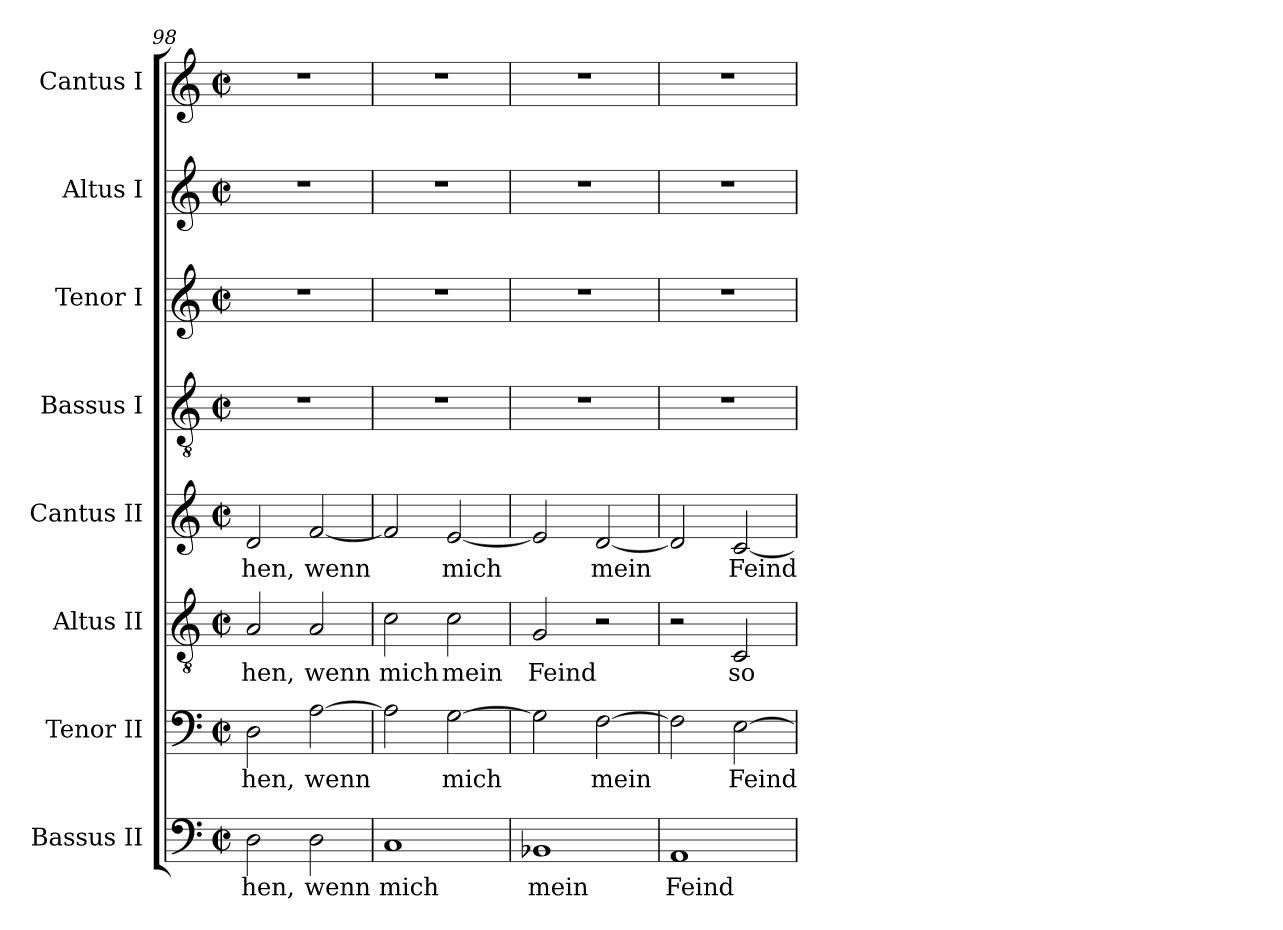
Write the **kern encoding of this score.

**kern	**text	**kern	**text	**kern	**text	**kern	**text	**kern	**kern	**kern	**kern
*part8	*part8	*part7	*part7	*part6	*part6	*part5	*part5	*part4	*part3	*part2	*part1
*staff8	*staff8	*staff7	*staff7	*staff6	*staff6	*staff5	*staff5	*staff4	*staff3	*staff2	*staff1
*I"Bassus II	*	*I"Tenor II	*	*I"Altus II	*	*I"Cantus II	*	*I"Bassus I	*I"Tenor I	*I"Altus I	*I"Cantus I
*I'B2	*	*I'T2	*	*I'A2	*	*I'C2	*	*I'B1	*I'T1	*I'A1	*I'C1
!!LO:LB:g=z
*clefF4	*	*clefF4	*	*clefGv2	*	*clefG2	*	*clefGv2	*clefG2	*clefG2	*clefG2
*k[]	*	*k[]	*	*k[]	*	*k[]	*	*k[]	*k[]	*k[]	*k[]
*C:	*	*C:	*	*C:	*	*C:	*	*C:	*C:	*C:	*C:
*M2/2	*	*M2/2	*	*M2/2	*	*M2/2	*	*M2/2	*M2/2	*M2/2	*M2/2
*met(c|)	*	*met(c|)	*	*met(c|)	*	*met(c|)	*	*met(c|)	*met(c|)	*met(c|)	*met(c|)
=98	=98	=98	=98	=98	=98	=98	=98	=98	=98	=98	=98
!	!LO:LY:b	!	!	!	!	!	!	!	!	!	!
!	!	!	!LO:LY:b	!	!	!	!	!	!	!	!
!	!	!	!	!	!LO:LY:b	!	!	!	!	!	!
!	!	!	!	!	!	!	!LO:LY:b	!	!	!	!
2D\	-hen,	2D\	-hen,	2A/	-hen,	2d/	-hen,	1r	1r	1r	1r
!	!LO:LY:b	!	!	!	!	!	!	!	!	!	!
!	!	!	!LO:LY:b	!	!	!	!	!	!	!	!
!	!	!	!	!	!LO:LY:b	!	!	!	!	!	!
!	!	!	!	!	!	!	!LO:LY:b	!	!	!	!
2D\	wenn	[2A\	wenn	2A/	wenn	[2f/	wenn	.	.	.	.
=99	=99	=99	=99	=99	=99	=99	=99	=99	=99	=99	=99
!	!LO:LY:b	!	!	!	!	!	!	!	!	!	!
!	!	!	!	!	!LO:LY:b	!	!	!	!	!	!
1C	mich	2A\]	.	2c\	mich	2f/]	.	1r	1r	1r	1r
!	!	!	!LO:LY:b	!	!	!	!	!	!	!	!
!	!	!	!	!	!LO:LY:b	!	!	!	!	!	!
!	!	!	!	!	!	!	!LO:LY:b	!	!	!	!
.	.	[2G\	mich	2c\	mein	[2e/	mich	.	.	.	.
=100	=100	=100	=100	=100	=100	=100	=100	=100	=100	=100	=100
!	!LO:LY:b	!	!	!	!	!	!	!	!	!	!
!	!	!	!	!	!LO:LY:b	!	!	!	!	!	!
1BB-X	mein	2G\]	.	2G/	Feind	2e/]	.	1r	1r	1r	1r
!	!	!	!LO:LY:b	!	!	!	!	!	!	!	!
!	!	!	!	!	!	!	!LO:LY:b	!	!	!	!
.	.	[2F\	mein	2r	.	[2d/	mein	.	.	.	.
=101	=101	=101	=101	=101	=101	=101	=101	=101	=101	=101	=101
!	!LO:LY:b	!	!	!	!	!	!	!	!	!	!
1AA	Feind	2F\]	.	2r	.	2d/]	.	1r	1r	1r	1r
!	!	!	!LO:LY:b	!	!	!	!	!	!	!	!
!	!	!	!	!	!LO:LY:b	!	!	!	!	!	!
!	!	!	!	!	!	!	!LO:LY:b	!	!	!	!
.	.	[2E\	Feind	2C/	so	[2c/	Feind	.	.	.	.
=	=	=	=	=	=	=	=	=	=	=	=
*-	*-	*-	*-	*-	*-	*-	*-	*-	*-	*-	*-
